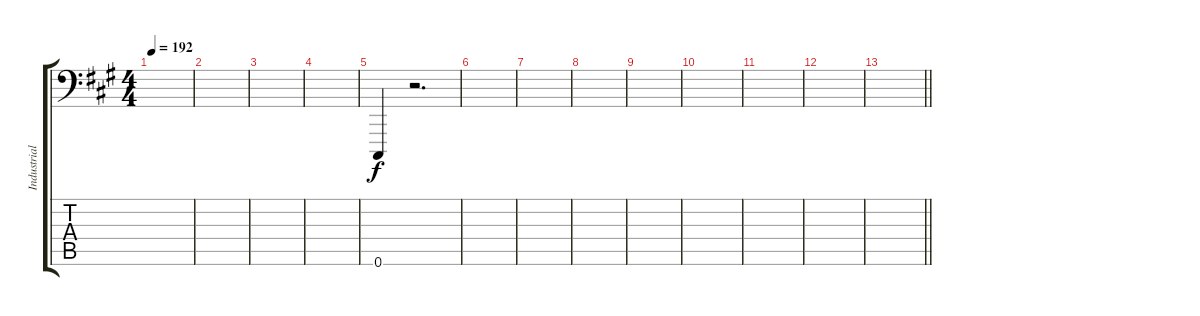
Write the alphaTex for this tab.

\track ("Industrial sounds" "Industrial") {instrument taikodrum}
\staff {score tabs}
\tuning (E4 B3 G3 D3 A2 Db1) {hide}
\ts (4 4)
\tempo 192
\clef f4
\ks f#minor
|
|
|
|
0.6.4{dy f} r.2{d} |
|
|
|
|
|
|
|
\barLineRight lightlight
